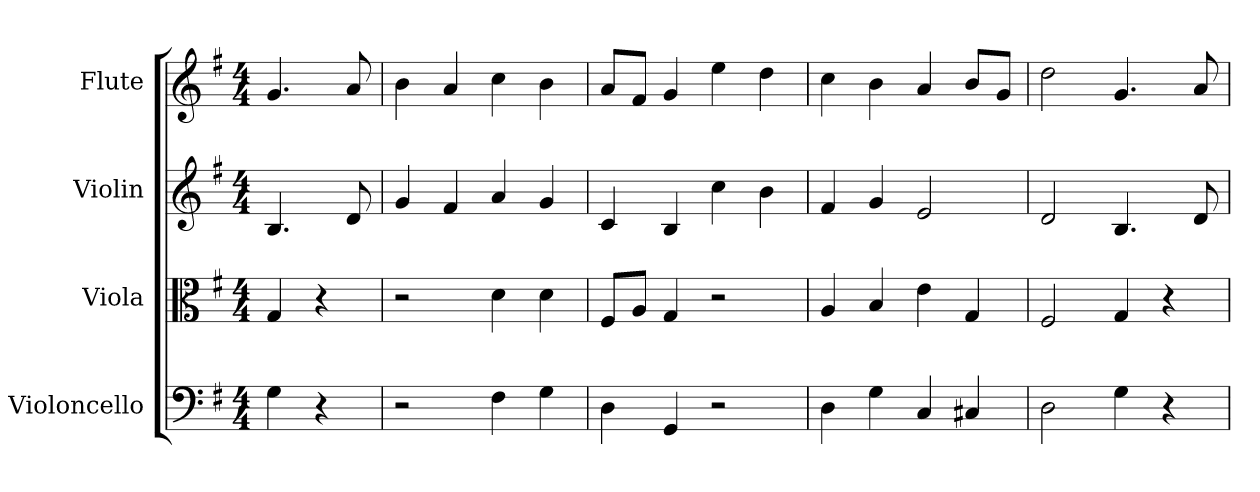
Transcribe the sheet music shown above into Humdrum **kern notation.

**kern	**kern	**kern	**kern
*part4	*part3	*part2	*part1
*staff4	*staff3	*staff2	*staff1
*I"Violoncello	*I"Viola	*I"Violin	*I"Flute
*I'Vc	*I'Vla	*I'Vln	*I'Fl
*clefF4	*clefC3	*	*
*k[f#]	*k[f#]	*k[f#]	*k[f#]
*G:	*G:	*G:	*G:
*M4/4	*M4/4	*M4/4	*M4/4
*MM76	*MM76	*MM76	*MM76
=	=	=	=
4G	4G	4.B	4.g
4r	4r	.	.
.	.	8d	8a
=1	=1	=1	=1
2r	2r	4g	4b
.	.	4f#	4a
4F#	4d	4a	4cc
4G	4d	4g	4b
=2	=2	=2	=2
4D	8F#/L	4c	8aL
.	8A/J	.	8f#J
4GG	4G	4B	4g
2r	2r	4cc	4ee
.	.	4b	4dd
=3	=3	=3	=3
4D	4A	4f#	4cc
4G	4B	4g	4b
4C	4e	2e	4a
4C#X	4G	.	8bL
.	.	.	8gJ
=4	=4	=4	=4
2D	2F#	2d	2dd
4G	4G	4.B	4.g
4r	4r	.	.
.	.	8d	8a
=	=	=	=
*-	*-	*-	*-
